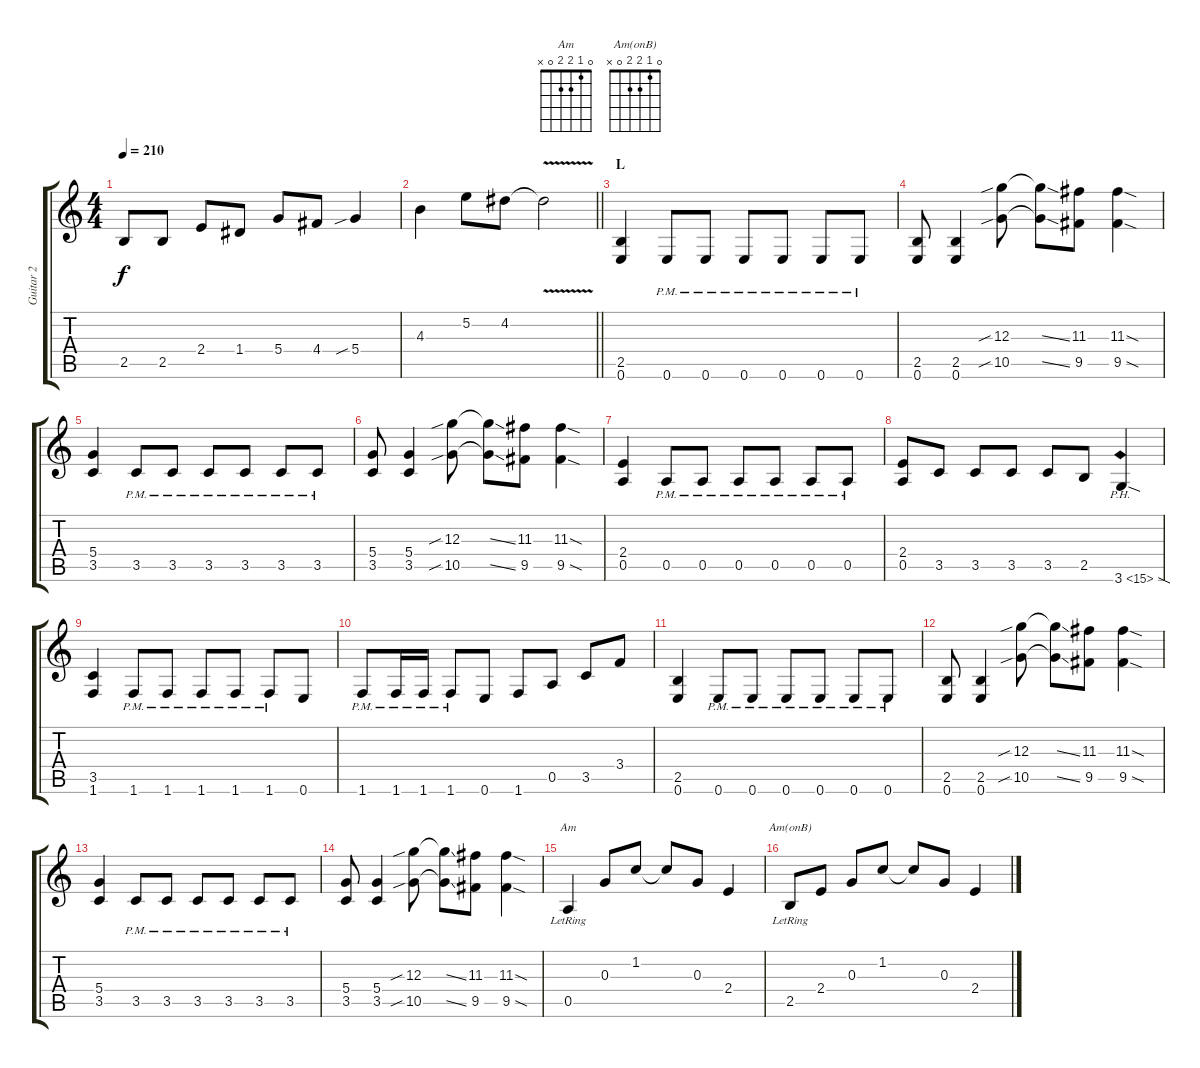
\track ("Guitar 2" "Guitar 2") {instrument distortionguitar}
\staff {score tabs}
\tuning (E4 B3 G3 D3 A2 E2) {hide}
\chord ("Am" 0 1 2 2 0 x)
\chord ("Am(onB)" 0 1 2 2 0 x)
\ts (4 4)
\tempo 210
\clef g2
\ks c
2.5.8{dy f} 2.5.8 2.4.8 1.4.8 5.4.8 4.4.8 5.4{sib}.4 |
\barLineRight lightlight
4.3.4 5.2.8 4.2.8 4.2{v t}.2 |
\section ("" "L")
(2.5 0.6).4 0.6{pm}.8 0.6{pm}.8 0.6{pm}.8 0.6{pm}.8 0.6{pm}.8 0.6{pm}.8 |
(2.5 0.6).8 (2.5 0.6).4 (12.3{sib} 10.5{sib}).8 (12.3{ss t} 10.5{ss t}).8 (11.3 9.5).8 (11.3{sod} 9.5{sod}).4 |
(5.4 3.5).4 3.5{pm}.8 3.5{pm}.8 3.5{pm}.8 3.5{pm}.8 3.5{pm}.8 3.5{pm}.8 |
(5.4 3.5).8 (5.4 3.5).4 (12.3{sib} 10.5{sib}).8 (12.3{ss t} 10.5{ss t}).8 (11.3 9.5).8 (11.3{sod} 9.5{sod}).4 |
(2.4 0.5).4 0.5{pm}.8 0.5{pm}.8 0.5{pm}.8 0.5{pm}.8 0.5{pm}.8 0.5{pm}.8 |
(2.4 0.5).8 3.5.8 3.5.8 3.5.8 3.5.8 2.5.8 3.6{ph 12 sod}.4 |
(3.5 1.6).4 1.6{pm}.8 1.6{pm}.8 1.6{pm}.8 1.6{pm}.8 1.6{pm}.8 0.6.8 |
1.6{pm}.8 1.6{pm}.16 1.6{pm}.16 1.6{pm}.8 0.6.8 1.6.8 0.5.8 3.5.8 3.4.8 |
(2.5 0.6).4 0.6{pm}.8 0.6{pm}.8 0.6{pm}.8 0.6{pm}.8 0.6{pm}.8 0.6{pm}.8 |
(2.5 0.6).8 (2.5 0.6).4 (12.3{sib} 10.5{sib}).8 (12.3{ss t} 10.5{ss t}).8 (11.3 9.5).8 (11.3{sod} 9.5{sod}).4 |
(5.4 3.5).4 3.5{pm}.8 3.5{pm}.8 3.5{pm}.8 3.5{pm}.8 3.5{pm}.8 3.5{pm}.8 |
(5.4 3.5).8 (5.4 3.5).4 (12.3{sib} 10.5{sib}).8 (12.3{ss t} 10.5{ss t}).8 (11.3 9.5).8 (11.3{sod} 9.5{sod}).4 |
0.5{lr}.4{ch "Am" volume 10 instrument electricguitarclean} 0.3.8 1.2.8 1.2{t}.8 0.3.8 2.4.4 |
2.5{lr}.8{ch "Am(onB)"} 2.4.8 0.3.8 1.2.8 1.2{t}.8 0.3.8 2.4.4
